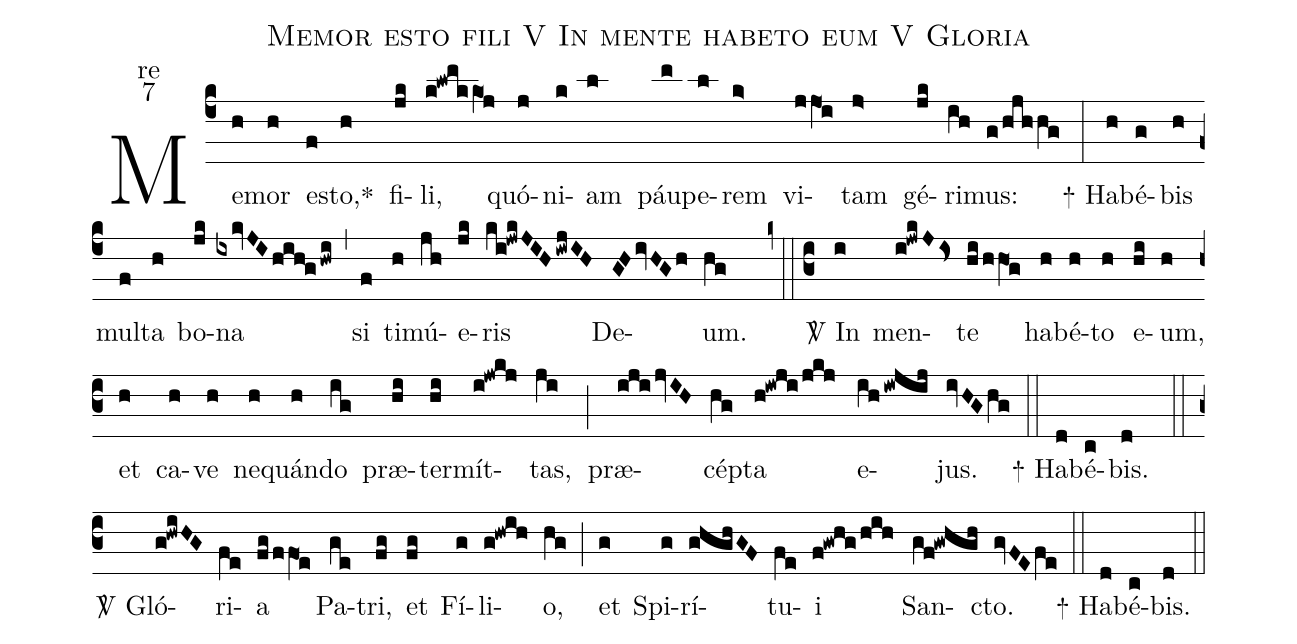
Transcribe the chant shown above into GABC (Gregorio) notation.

name:Memor esto fili V In mente habeto eum V Gloria;
office-part:re;
mode:7;
%%
(c4) Me(h)mor(h) es(f)to,<sp>*</sp>(h) fi(jk)li,(k!lwmkkO1j) quó(j)ni(k)am(l) páu(m)pe(l)rem(k>) vi(jjO1i)tam(j>)  gé(jk)ri(ih)mus:(g/hjh/hg) (:)
<sp>+</sp> Ha(h)bé(g)bis(h) mul(f)ta(h) bo(jk)na(ixkvJIhih!ghwi) (,)
si(f) ti(h)mú(jh)e(jk)ris(ki!jwkJIHiwjIH) De(GHivHGh)um.(hg) (z0::c3)
<sp>V/</sp> In(i) men(i!jwkJIs>)te(hi/hhO1g) ha(h)bé(h)to(h) e(hi)um,(h) et(h) ca(h)ve(h) ne(h)quán(h)do(ig) præ(hi)ter(hi)mít(i!jwkj)tas,(ji) (;)
præ(ijijvIH)cé(hg)pta(h!iwji/jkj) e(ih/iwjij)jus.(ivHGhg) (::)
<sp>+</sp> Ha(d)bé(c)bis.(d) (::)
<sp>V/</sp> Gló(g!hwiHG)ri(fe)a(fg/ffO1e) Pa(ge)tri,(fg) et(fg) Fí(g)li(g@hwih)o,(hg) (;)
et(g) Spi(g)rí(ghghGF)tu(fe)i(f!gwhg/hih) San(gf!gwhgh)cto.(gvFEfe) (::)
<sp>+</sp> Ha(d)bé(c)bis.(d) (::)
